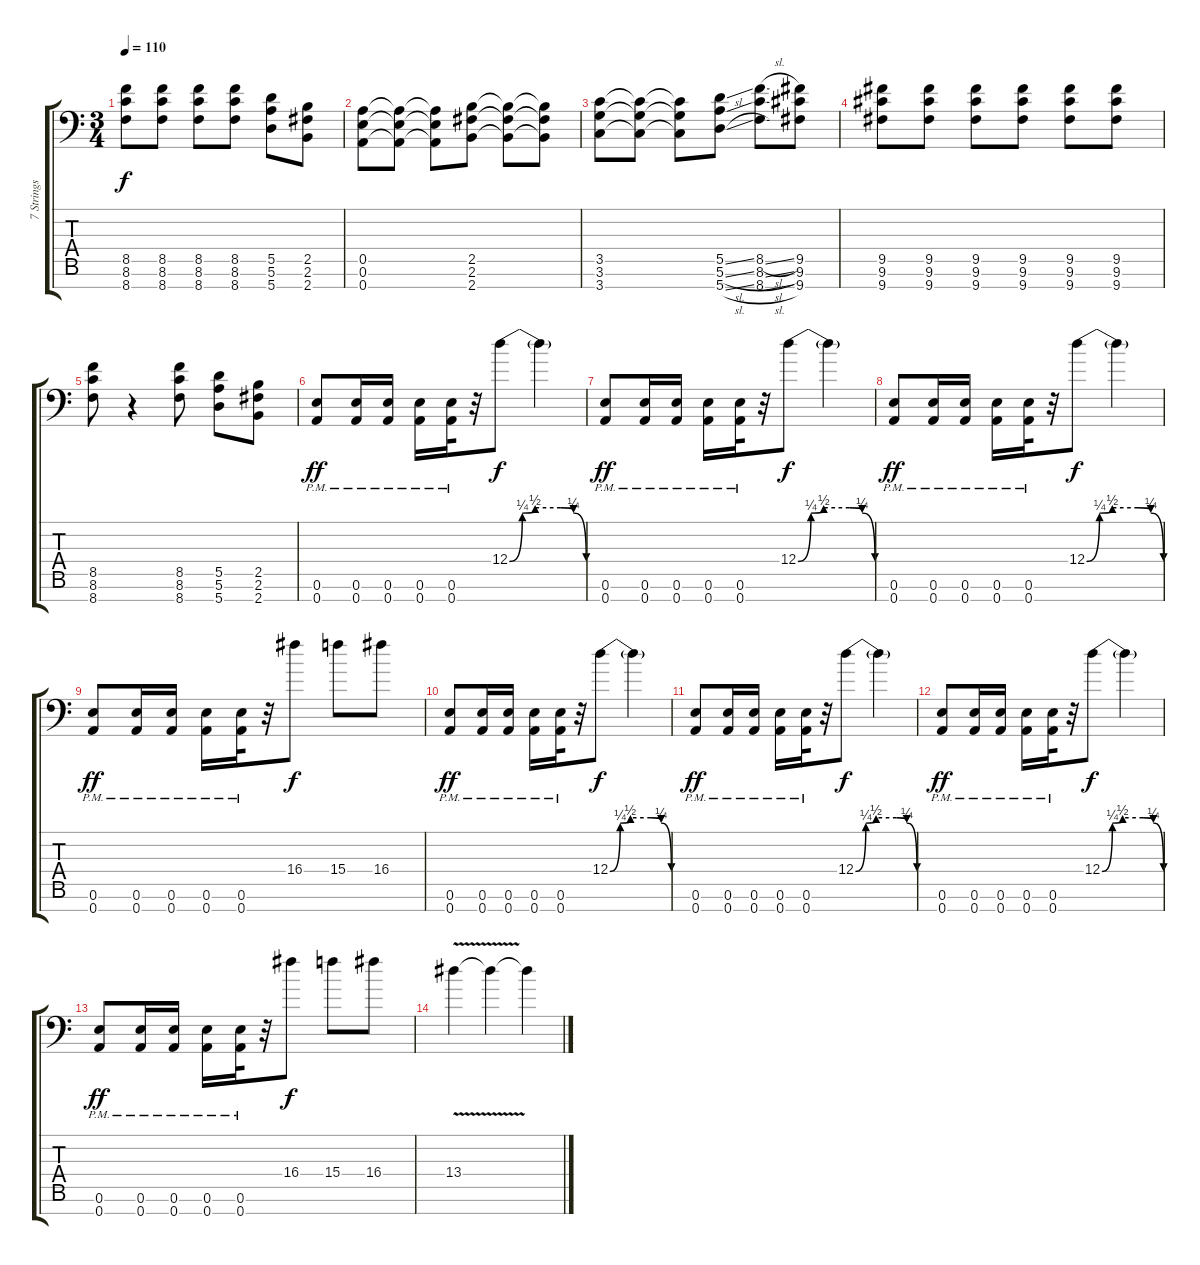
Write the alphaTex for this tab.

\track ("7 Strings AEADGBE Tuning" "7 Strings ") {instrument distortionguitar}
\staff {score tabs}
\tuning (E4 B3 G3 D3 A2 E2 A1) {hide}
\ts (3 4)
\tempo 110
\clef f4
\ks c
(8.5 8.6 8.7).8{dy f} (8.5 8.6 8.7).8 (8.5 8.6 8.7).8 (8.5 8.6 8.7).8 (5.5 5.6 5.7).8 (2.5 2.6 2.7).8 |
(0.5 0.6 0.7).8 (0.5{t} 0.6{t} 0.7{t}).8 (0.5{t} 0.6{t} 0.7{t}).8 (2.5 2.6 2.7).8 (2.5{t} 2.6{t} 2.7{t}).8 (2.5{t} 2.6{t} 2.7{t}).8 |
(3.5 3.6 3.7).8 (3.5{t} 3.6{t} 3.7{t}).8 (3.5{t} 3.6{t} 3.7{t}).8 (5.5{ss} 5.6{sl} 5.7{sl}).8 (8.5{sl} 8.6{sl} 8.7{sl}).8 (9.5 9.6 9.7).8 |
(9.5 9.6 9.7).8 (9.5 9.6 9.7).8 (9.5 9.6 9.7).8 (9.5 9.6 9.7).8 (9.5 9.6 9.7).8 (9.5 9.6 9.7).8 |
(8.5 8.6 8.7).8 r.4 (8.5 8.6 8.7).8 (5.5 5.6 5.7).8 (2.5 2.6 2.7).8 |
(0.6 0.7{pm}).8{dy ff} (0.6 0.7{pm}).16 (0.6 0.7{pm}).16 (0.6 0.7{pm}).16 (0.6 0.7{pm}).32 r.32 12.4{be (custom 0 0 10 1 20 2 40 2 50 1 60 0)}.8{dy f} 12.4{t}.4 |
(0.6 0.7{pm}).8{dy ff} (0.6 0.7{pm}).16 (0.6 0.7{pm}).16 (0.6 0.7{pm}).16 (0.6 0.7{pm}).32 r.32 12.4{be (custom 0 0 10 1 20 2 40 2 50 1 60 0)}.8{dy f} 12.4{t}.4 |
(0.6 0.7{pm}).8{dy ff} (0.6 0.7{pm}).16 (0.6 0.7{pm}).16 (0.6 0.7{pm}).16 (0.6 0.7{pm}).32 r.32 12.4{be (custom 0 0 10 1 20 2 40 2 50 1 60 0)}.8{dy f} 12.4{t}.4 |
(0.6 0.7{pm}).8{dy ff} (0.6 0.7{pm}).16 (0.6 0.7{pm}).16 (0.6 0.7{pm}).16 (0.6 0.7{pm}).32 r.32 16.4.8{dy f} 15.4.8 16.4.8 |
(0.6 0.7{pm}).8{dy ff} (0.6 0.7{pm}).16 (0.6 0.7{pm}).16 (0.6 0.7{pm}).16 (0.6 0.7{pm}).32 r.32 12.4{be (custom 0 0 10 1 20 2 40 2 50 1 60 0)}.8{dy f} 12.4{t}.4 |
(0.6 0.7{pm}).8{dy ff} (0.6 0.7{pm}).16 (0.6 0.7{pm}).16 (0.6 0.7{pm}).16 (0.6 0.7{pm}).32 r.32 12.4{be (custom 0 0 10 1 20 2 40 2 50 1 60 0)}.8{dy f} 12.4{t}.4 |
(0.6 0.7{pm}).8{dy ff} (0.6 0.7{pm}).16 (0.6 0.7{pm}).16 (0.6 0.7{pm}).16 (0.6 0.7{pm}).32 r.32 12.4{be (custom 0 0 10 1 20 2 40 2 50 1 60 0)}.8{dy f} 12.4{t}.4 |
(0.6 0.7{pm}).8{dy ff} (0.6 0.7{pm}).16 (0.6 0.7{pm}).16 (0.6 0.7{pm}).16 (0.6 0.7{pm}).32 r.32 16.4.8{dy f} 15.4.8 16.4.8 |
13.4{v}.4 13.4{t}.4 13.4{t}.4
